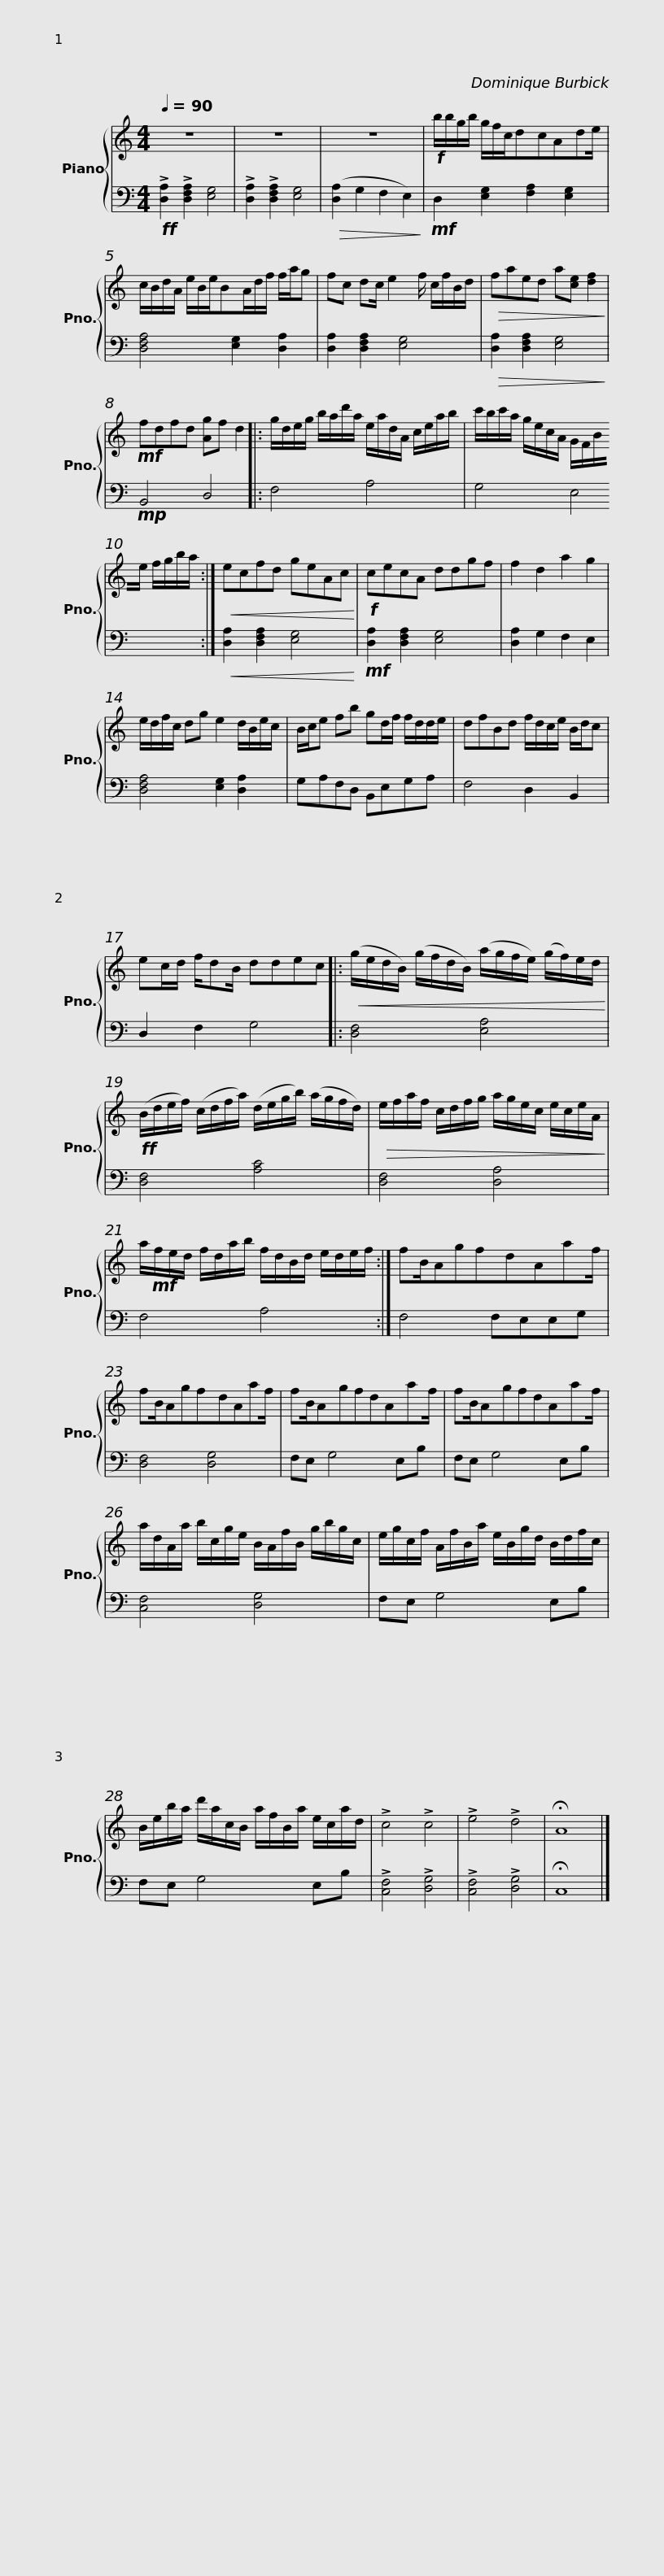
X:1
%%score { 1 | 2 }
L:1/8
Q:1/4=90
M:4/4
I:linebreak $
K:C
V:1 treble
V:2 bass
V:1
 z8 | z8 | z8 |!f! b/b/g/b/ g/f/c/dcAde/ | c/B/d/A/ e/B/e/BA/d/f/ f/a/g |$ %5
 fc dc/ e2 f/ c/f/B/d/ |!>(! faed a[ce] [df]2!>)! |!mf! fdfd [Ag]f d2 |: g/d/e/g/ b/a/d'/a/ e/a/d/A/ c/e/a/b/ |$ c'/b/c'/a/ g/e/c/A/ G/F/B/e/ f/g/b/a/ :| %10
!<(! ecfd geAc!<)! |!f! cecA ddgf | f2 d2 a2 g2 |$ e/d/f/c/ dg e2 d/B/e/c/ | B/c/e fb gd/f/ f/d/d/e/ | %15
 dfBd f/d/c/e/ B/d/c | ec/d/ f/dB/ ddec |:$!<(! (g/e/d/B/) (g/f/d/B/) (a/g/f/e/) (g/f/)e/d/!<)! |!ff! (B/d/e/f/) (c/d/f/a/) (d/e/g/b/) (a/g/f/d/) |!>(! e/f/a/f/ c/d/f/g/ a/g/e/c/ e/c/e/A/!>)! |$ %20
 a/!mf!f/e/d/ f/d/a/b/ f/d/B/d/ e/d/e/f/ :| fB/AgfdAaf/ | fB/AgfdAaf/ |$ fB/AgfdAaf/ | fB/AgfdAaf/ | %25
 a/d/A/a/ b/c/g/e/ B/A/f/B/ g/b/g/c/ |$ e/g/c/f/ A/f/B/a/ e/B/g/d/ B/d/f/c/ | B/e/b/a/ d'/a/c/B/ a/f/B/a/ e/c/a/d/ | !>!c4 !>!c4 | !>!e4 !>!d4 | %30
 !fermata!A8 |] %31
V:2
!ff! !>![D,A,]2 !>![D,F,A,]2 [E,G,]4 | !>![D,A,]2 !>![D,F,A,]2 [E,G,]4 |!>(! ([D,A,]2 G,2 F,2 E,2)!>)! |!mf! D,2 [E,G,]2 [F,A,]2 [E,G,]2 | [D,F,A,]4 [E,G,]2 [D,A,]2 |$ %5
 [D,A,]2 [D,F,A,]2 [E,G,]4 |!>(! [D,A,]2 [D,F,A,]2 [E,G,]4!>)! |!mp! B,,4 D,4 |: F,4 A,4 |$ G,4 E,4 :| %10
!<(! [D,A,]2 [D,F,A,]2 [E,G,]4!<)! |!mf! [D,A,]2 [D,F,A,]2 [E,G,]4 | [D,A,]2 G,2 F,2 E,2 |$ [D,F,A,]4 [E,G,]2 [D,A,]2 | G,A,F,D, B,,E,G,A, | %15
 F,4 D,2 B,,2 | D,2 F,2 G,4 |:$ [D,F,]4 [E,A,]4 | [D,F,]4 [A,C]4 | [D,F,]4 [D,A,]4 |$ %20
 F,4 A,4 :| F,4 F,E,E,G, | [D,F,]4 [D,G,]4 |$ F,E, G,4 E,B, | F,E, G,4 E,B, | %25
 [C,F,]4 [D,G,]4 |$ F,E, G,4 E,B, | F,E, G,4 E,B, | !>![C,F,]4 !>![D,G,]4 | !>![C,F,]4 !>![D,G,]4 | %30
 !fermata!C,8 |] %31
